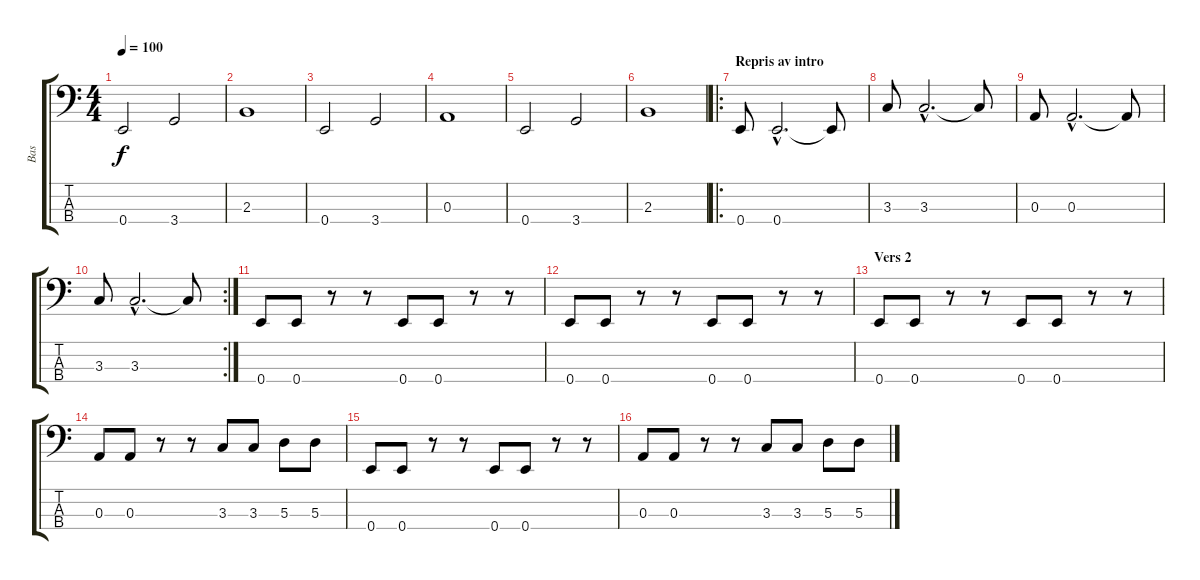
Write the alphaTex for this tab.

\track ("Bas" "Bas") {instrument electricbassfinger}
\staff {score tabs}
\tuning (G2 D2 A1 E1) {hide}
\ts (4 4)
\tempo 100
\clef f4
\ks c
0.4.2{dy f} 3.4.2 |
2.3.1 |
0.4.2 3.4.2 |
0.3.1 |
0.4.2 3.4.2 |
2.3.1 |
\ro
\section ("" "Repris av intro")
0.4.8 0.4{hac}.2{d} 0.4{t}.8 |
3.3.8 3.3{hac}.2{d} 3.3{t}.8 |
0.3.8 0.3{hac}.2{d} 0.3{t}.8 |
\rc 2
3.3.8 3.3{hac}.2{d} 3.3{t}.8 |
\section ("" "")
0.4.8 0.4.8 r.8 r.8 0.4.8 0.4.8 r.8 r.8 |
0.4.8 0.4.8 r.8 r.8 0.4.8 0.4.8 r.8 r.8 |
\section ("" "Vers 2")
0.4.8 0.4.8 r.8 r.8 0.4.8 0.4.8 r.8 r.8 |
0.3.8 0.3.8 r.8 r.8 3.3.8 3.3.8 5.3.8 5.3.8 |
0.4.8 0.4.8 r.8 r.8 0.4.8 0.4.8 r.8 r.8 |
0.3.8 0.3.8 r.8 r.8 3.3.8 3.3.8 5.3.8 5.3.8
